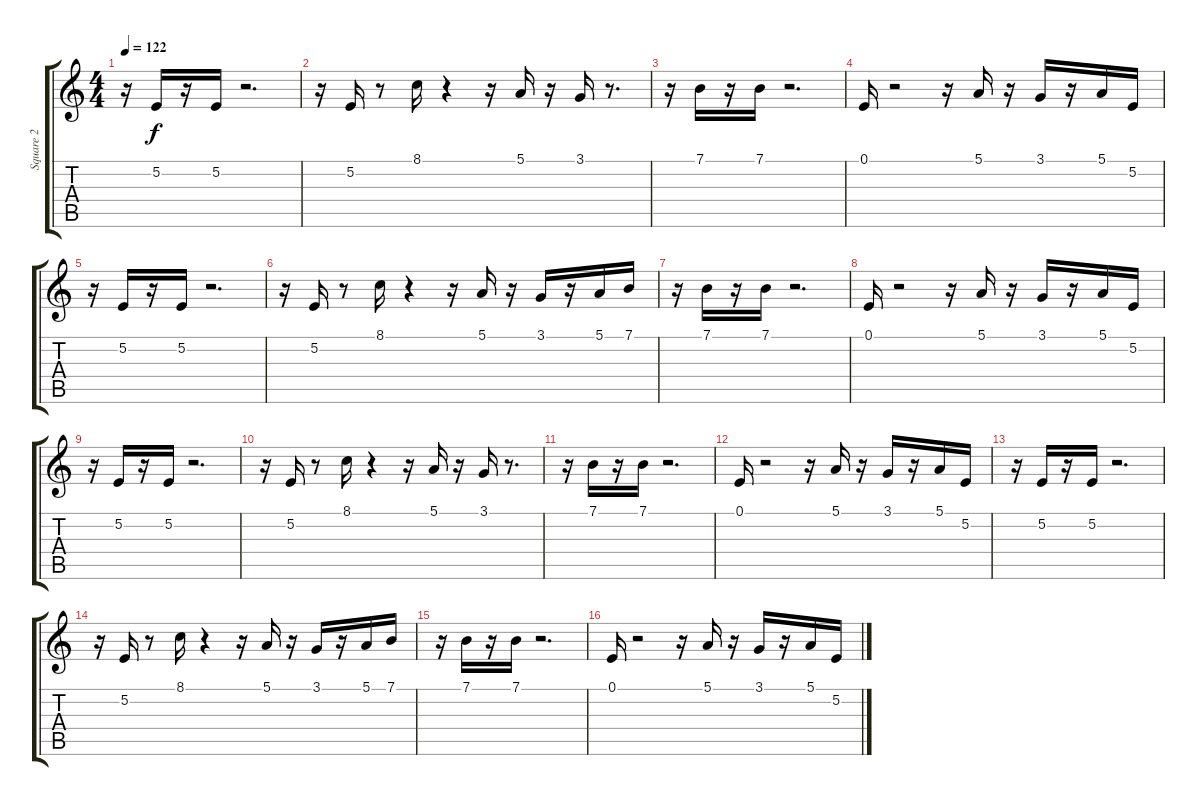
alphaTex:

\track ("Square 2" "Square 2") {instrument lead1square}
\staff {score tabs}
\tuning (E4 B3 G3 D3 A2 E2) {hide}
\ts (4 4)
\tempo 122
\clef g2
\ks c
r.16{dy f} 5.2.16 r.16 5.2.16 r.2{d} |
r.16 5.2.16 r.8 8.1.16 r.4 r.16 5.1.16 r.16 3.1.16 r.8{d} |
r.16 7.1.16 r.16 7.1.16 r.2{d} |
0.1.16 r.2 r.16 5.1.16 r.16 3.1.16 r.16 5.1.16 5.2.16 |
r.16 5.2.16 r.16 5.2.16 r.2{d} |
r.16 5.2.16 r.8 8.1.16 r.4 r.16 5.1.16 r.16 3.1.16 r.16 5.1.16 7.1.16 |
r.16 7.1.16 r.16 7.1.16 r.2{d} |
0.1.16 r.2 r.16 5.1.16 r.16 3.1.16 r.16 5.1.16 5.2.16 |
r.16 5.2.16 r.16 5.2.16 r.2{d} |
r.16 5.2.16 r.8 8.1.16 r.4 r.16 5.1.16 r.16 3.1.16 r.8{d} |
r.16 7.1.16 r.16 7.1.16 r.2{d} |
0.1.16 r.2 r.16 5.1.16 r.16 3.1.16 r.16 5.1.16 5.2.16 |
r.16 5.2.16{volume 11 balance 8} r.16 5.2.16 r.2{d} |
r.16 5.2.16{volume 11 balance 8} r.8 8.1.16 r.4 r.16 5.1.16 r.16 3.1.16 r.16 5.1.16 7.1.16 |
r.16 7.1.16 r.16 7.1.16 r.2{d} |
0.1.16 r.2 r.16 5.1.16 r.16 3.1.16 r.16 5.1.16 5.2.16
